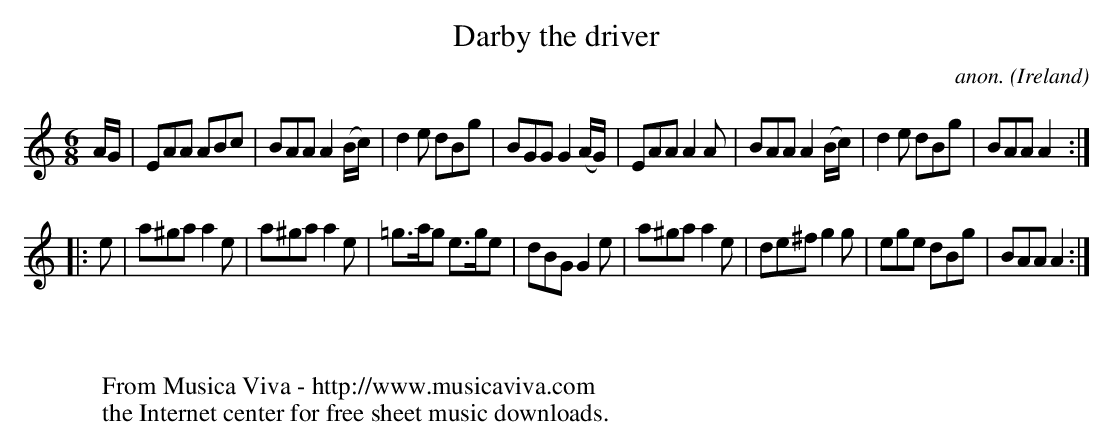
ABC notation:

X:1
T:Darby the driver
C:anon.
O:Ireland
M:6/8
L:1/8
K:Am
A/G/|EAA ABc|BAA A2 (B/c/)|d2e dBg|BGG G2 (A/G/)|EAA A2A|BAA A2 (B/c/)|d2e dBg|BAA A2:|
|:e|a^ga a2e|a^ga a2e|=g>ag e>ge|dBG G2 e|a^ga a2e|de^f g2g|ege dBg|BAA A2:|
W:
W:
W: From Musica Viva - http://www.musicaviva.com
W: the Internet center for free sheet music downloads.
